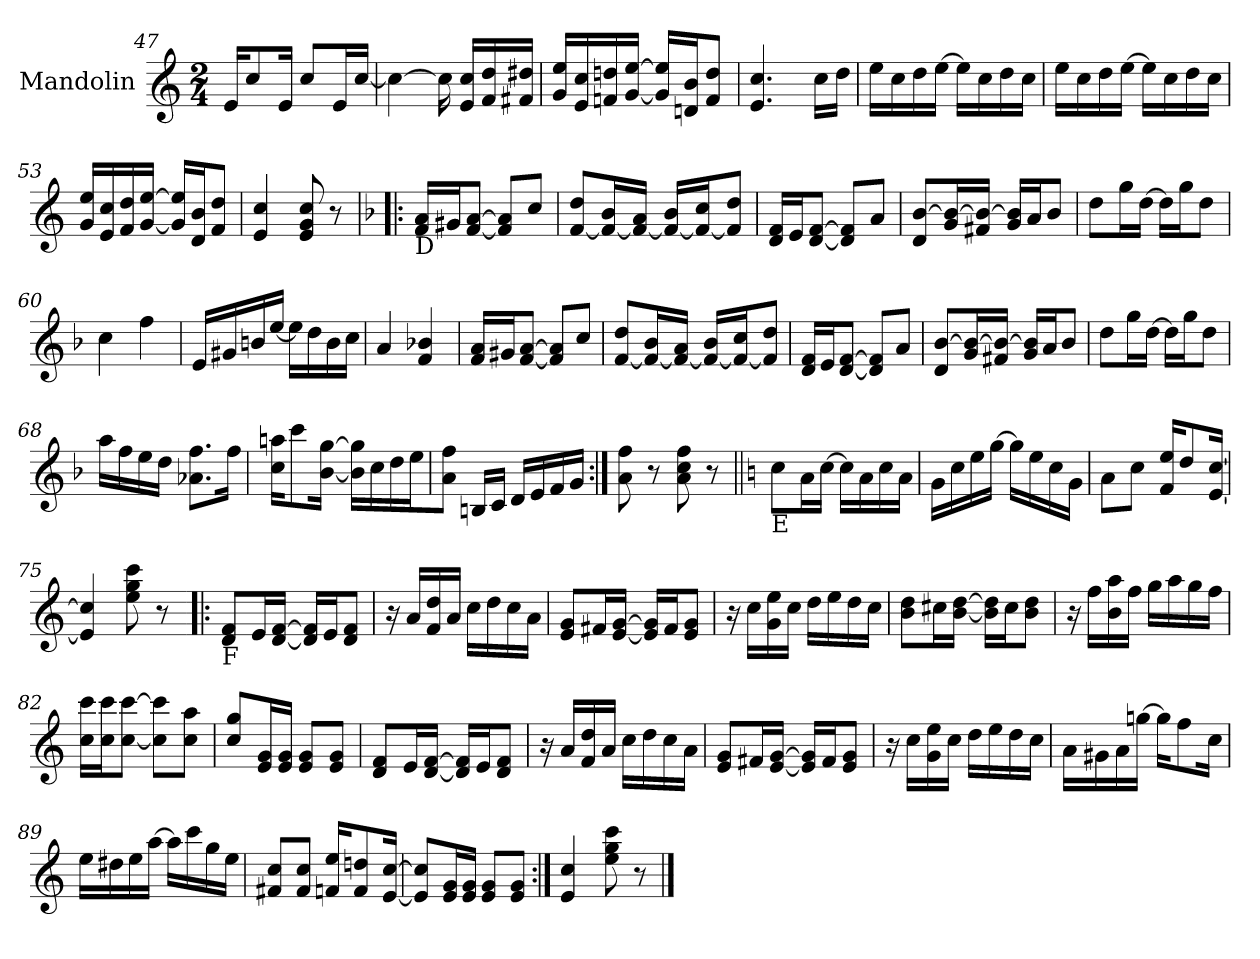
**kern
*part1
*staff1
*I"Mandolin
*I'Mand.
*clefG2
*k[]
*C:
*M2/4
=47
16ei/KL
8cci/
16ei/Jk
8cci/L
16ei/L
[<16cci/JJ
=48
4cci\_<
16cci\]
16ei/ 16cciLL
16fi/ 16ddi
16f#Xi/ 16dd#XiJJ
=49
16gi/ 16eeiLL
16ei/ 16cci
16fni/ 16ddni
[<16gi/ [>16eeiJJ
16gi/] 16eei]LL
16dni/ 16biJ
8fi/ 8ddiJ
!!LO:LB:g=z
=50
4.ei/ 4.cci
16cci\LL
16ddi\JJ
=51
16eei\LL
16cci\
16ddi\
[>16eei\JJ
16eei\LL]
16cci\
16ddi\
16cci\JJ
=52
16eei\LL
16cci\
16ddi\
[>16eei\JJ
16eei\LL]
16cci\
16ddi\
16cci\JJ
=53
16gi/ 16eeiLL
16ei/ 16cci
16fi/ 16ddi
[<16gi/ [>16eeiJJ
16gi/] 16eei]LL
16di/ 16biJ
8fi/ 8ddiJ
=54
4ei/ 4cci
8ei/ 8gi 8cci
8r
!!LO:PB:g=z
=55!|:
*k[b-]
*F:
!LO:TX:b:t=D
16fi/ 16aiLL
16g#Xi/J
[<8fi/ [>8aiJ
8fi/] 8ai]L
8cci/J
=56
[<8fi/ 8ddiL
16fi/_< 16b-iL
16fi/_< 16aiJJ
16fi/_< 16b-iLL
16fi/_< 16cciJ
8fi/] 8ddiJ
=57
16di/ 16fiLL
16ei/J
[<8di/ [>8fiJ
8di/] 8fi]L
8ai/J
=58
8di/ [>8b-iL
16gi/ 16b-i_>L
16f#Xi/ 16b-i_>JJ
16gi/ 16b-i]LL
16ai/J
8b-i/J
=59
8ddi\L
16ggi\L
[>16ddi\JJ
16ddi\LL]
16ggi\J
8ddi\J
=60
4cci\
4ffi\
!!LO:LB:g=z
=61
16ei/LL
16g#Xi/
16bni/
[<16eei/JJ
16eei\LL]
16ddi\
16bi\
16cci\JJ
=62
4ai/
4fi/ 4b-Xi
=63
16fi/ 16aiLL
16g#Xi/J
[<8fi/ [>8aiJ
8fi/] 8ai]L
8cci/J
=64
[<8fi/ 8ddiL
16fi/_< 16b-iL
16fi/_< 16aiJJ
16fi/_< 16b-iLL
16fi/_< 16cciJ
8fi/] 8ddiJ
=65
16di/ 16fiLL
16ei/J
[<8di/ [>8fiJ
8di/] 8fi]L
8ai/J
=66
8di/ [>8b-iL
16gi/ 16b-i_>L
16f#Xi/ 16b-i_>JJ
16gi/ 16b-i]LL
16ai/J
8b-i/J
!!LO:LB:g=z
=67
8ddi\L
16ggi\L
[>16ddi\JJ
16ddi\LL]
16ggi\J
8ddi\J
=68
16aai\LL
16ffi\
16eei\
16ddi\JJ
8.a-Xi\ 8.ffiL
16ffi\Jk
=69
16cci\ 16aaniKL
8ccci\
[<16b-i\ [>16ggiJk
16b-i\] 16ggi]LL
16cci\
16ddi\
16eei\J
=70
8ai\ 8ffiJ
16Bni/LL
16ci/JJ
16di/LL
16ei/
16fi/
16gi/JJ
=71:|!
8ai\ 8ffi
8r
8ai\ 8cci 8ffi
8r
!!LO:LB:g=z
=72||
*k[]
*C:
!LO:TX:b:t=E
8cci\L
16ai\L
[>16cci\JJ
16cci\LL]
16ai\
16cci\
16ai\JJ
=73
16gi\LL
16cci\
16eei\
[>16ggi\JJ
16ggi\LL]
16eei\
16cci\
16gi\JJ
=74
8ai\L
8cci\J
16fi/ 16eeiKL
8ddi/
[<16ei/ [>16cciJk
=75
4ei/] 4cci]
8eei\ 8ggi 8ccci
8r
!!LO:LB:g=z
=76!|:
!LO:TX:b:t=F
8di/ 8fiL
16ei/L
[<16di/ [>16fiJJ
16di/] 16fi]LL
16ei/J
8di/ 8fiJ
=77
16r
16ai/LL
16fi/ 16ddi
16ai/JJ
16cci\LL
16ddi\
16cci\
16ai\JJ
=78
8ei/ 8giL
16f#Xi/L
[<16ei/ [>16giJJ
16ei/] 16gi]LL
16f#i/J
8ei/ 8giJ
=79
16r
16cci\LL
16gi\ 16eei
16cci\JJ
16ddi\LL
16eei\
16ddi\
16cci\JJ
=80
8bi\ 8ddiL
16cc#Xi\L
[<16bi\ [>16ddiJJ
16bi\] 16ddi]LL
16cc#i\J
8bi\ 8ddiJ
=81
16r
16ffi\LL
16bi\ 16aai
16ffi\JJ
16ggi\LL
16aai\
16ggi\
16ffi\JJ
!!LO:LB:g=z
=82
16cci\ 16ccciLL
16cci\ 16ccciJ
[<8cci\ [>8ccciJ
8cci\] 8ccci]L
8cci\ 8aaiJ
=83
8cci/ 8ggiL
16ei/ 16giL
16ei/ 16giJJ
8ei/ 8giL
8ei/ 8giJ
=84
8di/ 8fiL
16ei/L
[<16di/ [>16fiJJ
16di/] 16fi]LL
16ei/J
8di/ 8fiJ
=85
16r
16ai/LL
16fi/ 16ddi
16ai/JJ
16cci\LL
16ddi\
16cci\
16ai\JJ
=86
8ei/ 8giL
16f#Xi/L
[<16ei/ [>16giJJ
16ei/] 16gi]LL
16f#i/J
8ei/ 8giJ
=87
16r
16cci\LL
16gi\ 16eei
16cci\JJ
16ddi\LL
16eei\
16ddi\
16cci\JJ
!!LO:LB:g=z
=88
16ai\LL
16g#Xi\
16ai\
[>16ggni\JJ
16ggi\KL]
8ffi\
16cci\Jk
=89
16eei\LL
16dd#Xi\
16eei\
[>16aai\JJ
16aai\LL]
16ccci\
16ggi\
16eei\JJ
=90
8f#Xi/ 8cciL
8f#i/ 8cciJ
16fni/ 16eeiKL
8fi/ 8ddni
[<16ei/ [>16cciJk
=91
8ei/] 8cci]L
16ei/ 16giL
16ei/ 16giJJ
8ei/ 8giL
8ei/ 8giJ
=92:|!
4ei/ 4cci
8eei\ 8ggi 8ccci
8r
==
*-
